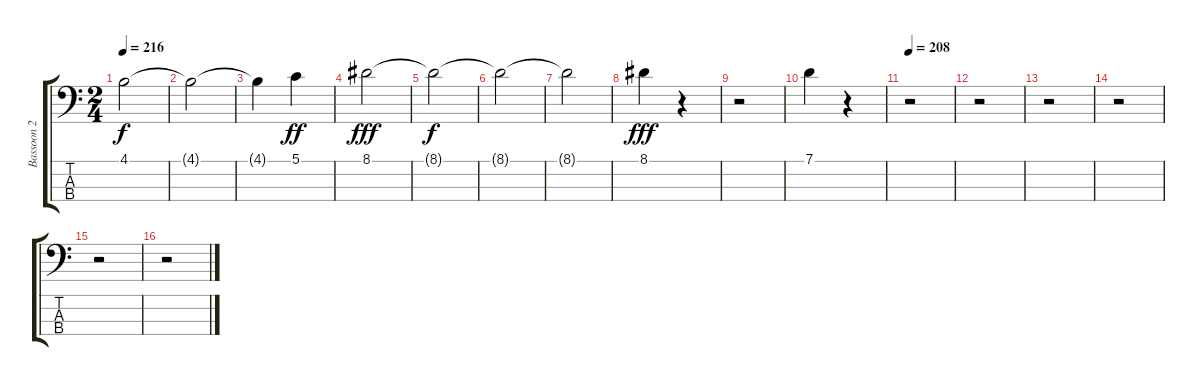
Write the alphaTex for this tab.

\track ("Bassoon 2" "Bassoon 2") {instrument acousticguitarnylon}
\staff {score tabs}
\tuning (G2 D2 A1 E1) {hide}
\ts (2 4)
\tempo 216
\clef f4
\ks c
4.1{t}.2{dy f} |
4.1{t}.2 |
4.1{t}.4 5.1.4{dy ff} |
8.1.2{dy fff} |
8.1{t}.2{dy f} |
8.1{t}.2 |
8.1{t}.2 |
8.1.4{dy fff} r.4 |
r.2 |
7.1.4 r.4 |
\tempo 208
r.2 |
r.2 |
r.2 |
r.2 |
r.2 |
r.2
